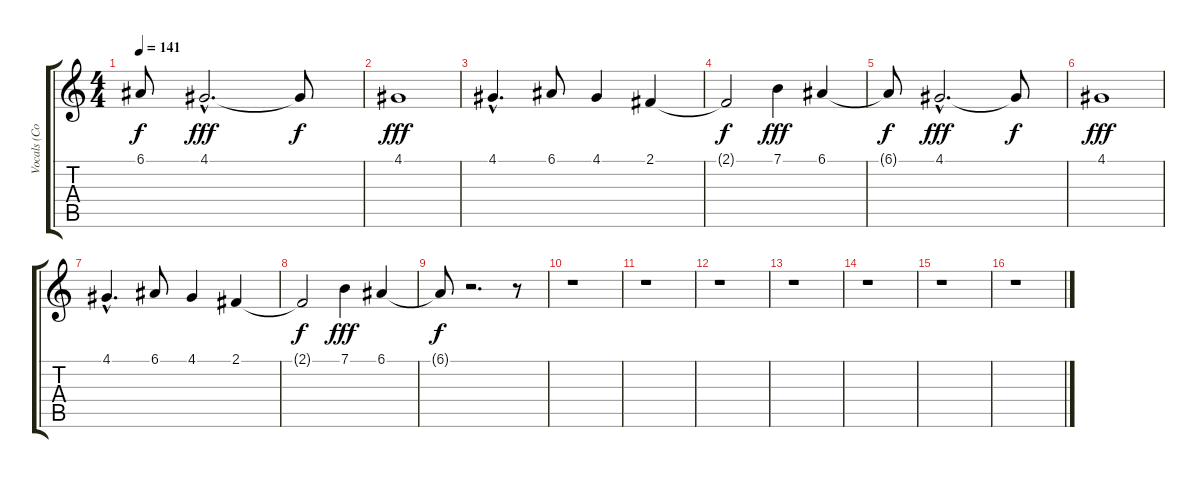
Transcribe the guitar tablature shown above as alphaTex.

\track ("Vocals (Corin)" "Vocals (Co") {instrument brightacousticpiano}
\staff {score tabs}
\tuning (E4 B3 G3 D3 A2 E2) {hide}
\ts (4 4)
\tempo 141
\clef g2
\ks c
6.1{t}.8{dy f} 4.1{hac}.2{d dy fff} 4.1{t}.8{dy f} |
4.1.1{dy fff} |
4.1{hac}.4{d} 6.1.8 4.1.4 2.1.4 |
2.1{t}.2{dy f} 7.1.4{dy fff} 6.1.4 |
6.1{t}.8{dy f} 4.1{hac}.2{d dy fff} 4.1{t}.8{dy f} |
4.1.1{dy fff} |
4.1{hac}.4{d} 6.1.8 4.1.4 2.1.4 |
2.1{t}.2{dy f} 7.1.4{dy fff} 6.1.4 |
6.1{t}.8{dy f} r.2{d} r.8 |
r.1 |
r.1 |
r.1 |
r.1 |
r.1 |
r.1 |
r.1
